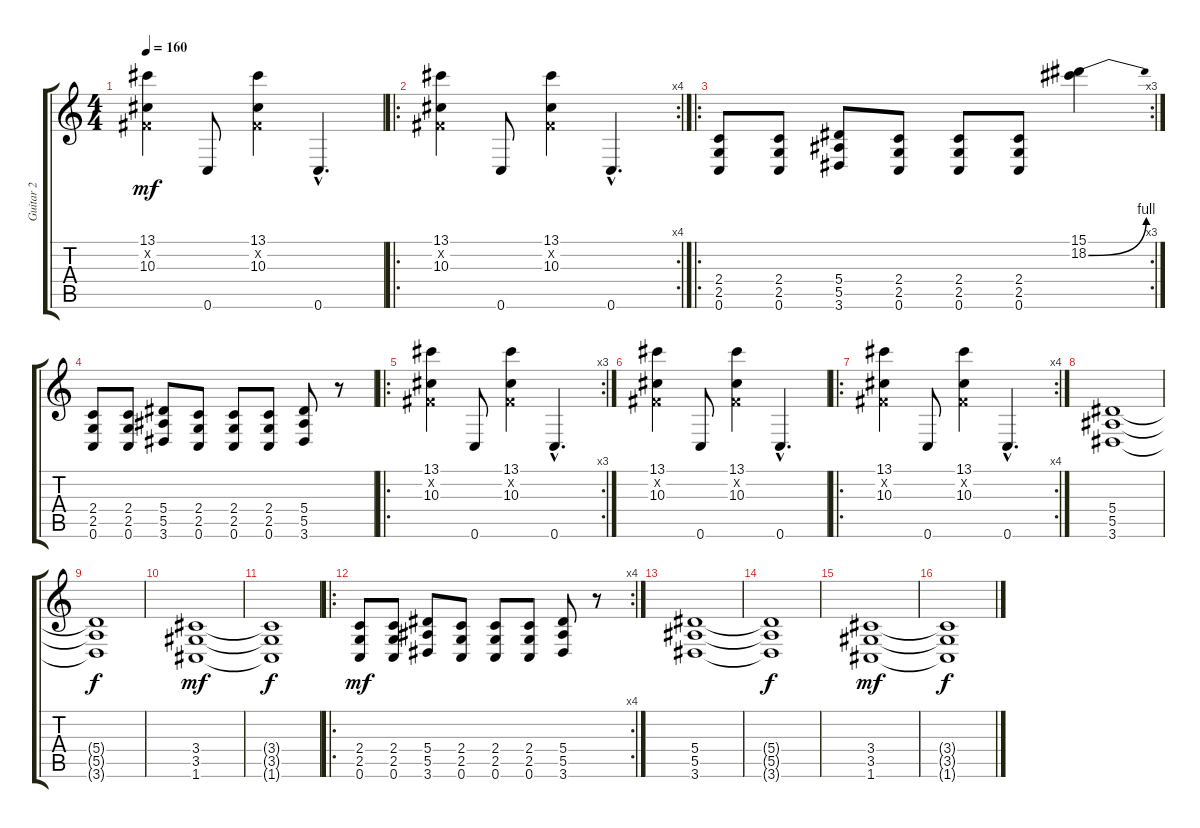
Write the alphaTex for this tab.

\track ("Guitar 2" "Guitar 2") {instrument overdrivenguitar}
\staff {score tabs}
\tuning (C4 G3 Eb3 Bb2 F2 C2) {hide}
\ts (4 4)
\tempo 160
\clef g2
\ks c
(13.1 -1.2{x} 10.3).4{dy mf} 0.6.8 (13.1 -1.2{x} 10.3).4 0.6{hac}.4{d} |
\ro
\rc 4
(13.1 -1.2{x} 10.3).4{volume 16} 0.6.8 (13.1 -1.2{x} 10.3).4 0.6{hac}.4{d} |
\ro
\rc 3
(2.4 2.5 0.6).8{volume 13} (2.4 2.5 0.6).8 (5.4 5.5 3.6).8 (2.4 2.5 0.6).8 (2.4 2.5 0.6).8 (2.4 2.5 0.6).8 (15.1 18.2{be (bend 0 0 60 4)}).4{volume 16} |
(2.4 2.5 0.6).8{volume 13} (2.4 2.5 0.6).8 (5.4 5.5 3.6).8 (2.4 2.5 0.6).8 (2.4 2.5 0.6).8 (2.4 2.5 0.6).8 (5.4 5.5 3.6).8 r.8 |
\ro
\rc 3
(13.1 -1.2{x} 10.3).4{volume 11} 0.6.8 (13.1 -1.2{x} 10.3).4 0.6{hac}.4{d} |
(13.1 -1.2{x} 10.3).4 0.6.8 (13.1 -1.2{x} 10.3).4 0.6{hac}.4{d} |
\ro
\rc 4
(13.1 -1.2{x} 10.3).4{volume 16} 0.6.8 (13.1 -1.2{x} 10.3).4 0.6{hac}.4{d} |
(5.4 5.5 3.6).1{volume 11} |
(5.4{t} 5.5{t} 3.6{t}).1{dy f} |
(3.4 3.5 1.6).1{dy mf} |
(3.4{t} 3.5{t} 1.6{t}).1{dy f} |
\ro
\rc 4
(2.4 2.5 0.6).8{dy mf volume 13} (2.4 2.5 0.6).8 (5.4 5.5 3.6).8 (2.4 2.5 0.6).8 (2.4 2.5 0.6).8 (2.4 2.5 0.6).8 (5.4 5.5 3.6).8 r.8 |
(5.4 5.5 3.6).1{volume 11} |
(5.4{t} 5.5{t} 3.6{t}).1{dy f} |
(3.4 3.5 1.6).1{dy mf} |
(3.4{t} 3.5{t} 1.6{t}).1{dy f}
